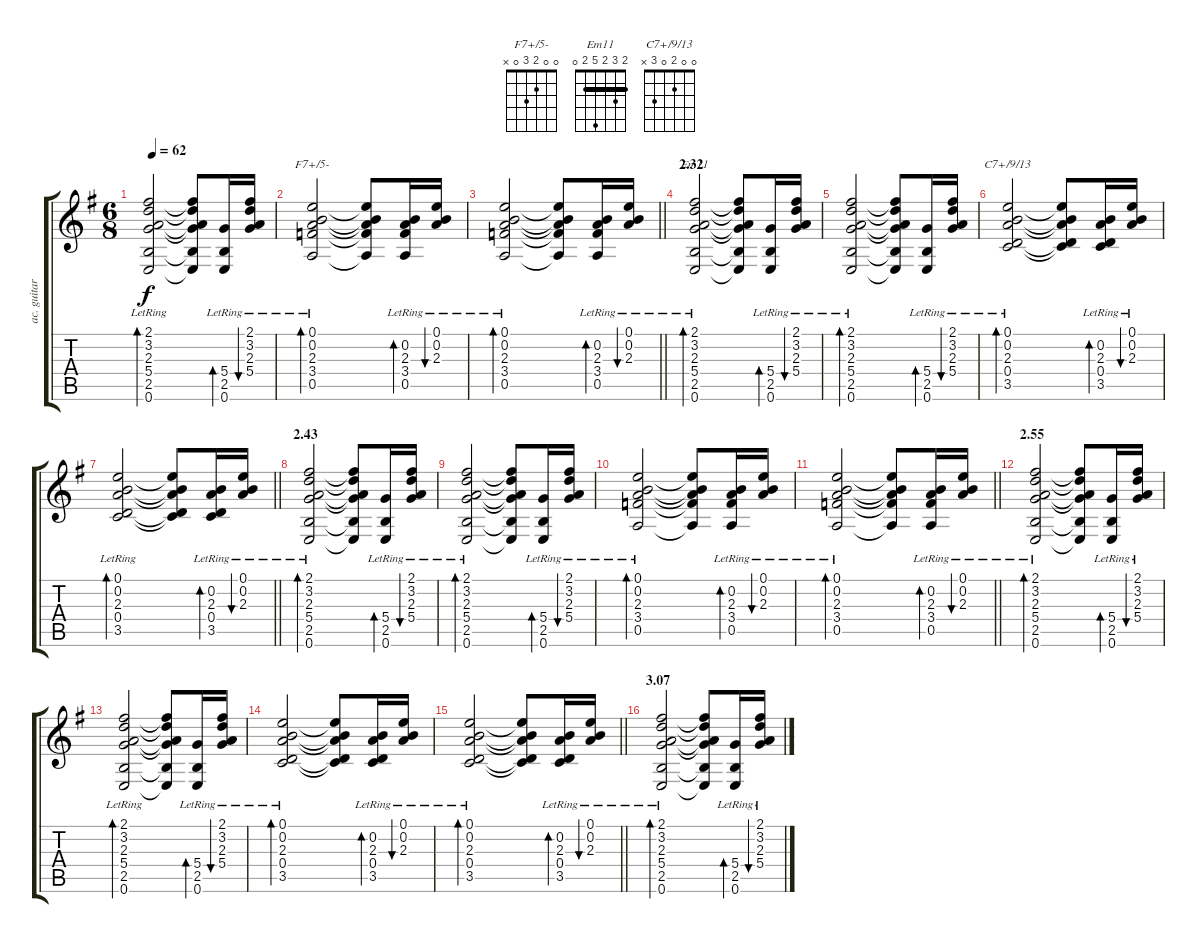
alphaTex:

\track ("ac. guitar" "ac. guitar") {instrument acousticguitarnylon}
\staff {score tabs}
\tuning (E4 B3 G3 D3 A2 E2) {hide}
\chord ("F7+/5-" 0 0 2 3 0 x)
\chord ("Em11" 2 3 2 5 2 0) {barre 2}
\chord ("C7+/9/13" 0 0 2 0 3 x)
\ts (6 8)
\tempo 62
\clef g2
\ks g
(2.1{lr} 3.2{lr} 2.3{lr} 5.4{lr} 2.5{lr} 0.6{lr}).2{bd 30 dy f} (2.1{t} 3.2{t} 2.3{t} 5.4{t} 2.5{t} 0.6{t}).8 (5.4{lr} 2.5{lr} 0.6{lr}).16{bd 30} (2.1{lr} 3.2{lr} 2.3{lr} 5.4{lr}).16{bu 30} |
(0.1{lr} 0.2{lr} 2.3{lr} 3.4{lr} 0.5{lr}).2{bd 30 ch "F7+/5-"} (0.1{t} 0.2{t} 2.3{t} 3.4{t} 0.5{t}).8 (0.2{lr} 2.3{lr} 3.4{lr} 0.5{lr}).16{bd 30} (0.1{lr} 0.2{lr} 2.3{lr}).16{bu 30} |
\barLineRight lightlight
(0.1{lr} 0.2{lr} 2.3{lr} 3.4{lr} 0.5{lr}).2{bd 30} (0.1{t} 0.2{t} 2.3{t} 3.4{t} 0.5{t}).8 (0.2{lr} 2.3{lr} 3.4{lr} 0.5{lr}).16{bd 30} (0.1{lr} 0.2{lr} 2.3{lr}).16{bu 30} |
\section ("" "2.32")
(2.1{lr} 3.2{lr} 2.3{lr} 5.4{lr} 2.5{lr} 0.6{lr}).2{bd 30 ch "Em11"} (2.1{t} 3.2{t} 2.3{t} 5.4{t} 2.5{t} 0.6{t}).8 (5.4{lr} 2.5{lr} 0.6{lr}).16{bd 30} (2.1{lr} 3.2{lr} 2.3{lr} 5.4{lr}).16{bu 30} |
(2.1{lr} 3.2{lr} 2.3{lr} 5.4{lr} 2.5{lr} 0.6{lr}).2{bd 30} (2.1{t} 3.2{t} 2.3{t} 5.4{t} 2.5{t} 0.6{t}).8 (5.4{lr} 2.5{lr} 0.6{lr}).16{bd 30} (2.1{lr} 3.2{lr} 2.3{lr} 5.4{lr}).16{bu 30} |
(0.1{lr} 0.2{lr} 2.3{lr} 0.4{lr} 3.5{lr}).2{bd 30 ch "C7+/9/13"} (0.1{t} 0.2{t} 2.3{t} 0.4{t} 3.5{t}).8 (0.2{lr} 2.3{lr} 0.4{lr} 3.5{lr}).16{bd 30} (0.1{lr} 0.2{lr} 2.3{lr}).16{bu 30} |
\barLineRight lightlight
(0.1{lr} 0.2{lr} 2.3{lr} 0.4{lr} 3.5{lr}).2{bd 30} (0.1{t} 0.2{t} 2.3{t} 0.4{t} 3.5{t}).8 (0.2{lr} 2.3{lr} 0.4{lr} 3.5{lr}).16{bd 30} (0.1{lr} 0.2{lr} 2.3{lr}).16{bu 30} |
\section ("" "2.43")
(2.1{lr} 3.2{lr} 2.3{lr} 5.4{lr} 2.5{lr} 0.6{lr}).2{bd 30} (2.1{t} 3.2{t} 2.3{t} 5.4{t} 2.5{t} 0.6{t}).8 (5.4{lr} 2.5{lr} 0.6{lr}).16{bd 30} (2.1{lr} 3.2{lr} 2.3{lr} 5.4{lr}).16{bu 30} |
(2.1{lr} 3.2{lr} 2.3{lr} 5.4{lr} 2.5{lr} 0.6{lr}).2{bd 30} (2.1{t} 3.2{t} 2.3{t} 5.4{t} 2.5{t} 0.6{t}).8 (5.4{lr} 2.5{lr} 0.6{lr}).16{bd 30} (2.1{lr} 3.2{lr} 2.3{lr} 5.4{lr}).16{bu 30} |
(0.1{lr} 0.2{lr} 2.3{lr} 3.4{lr} 0.5{lr}).2{bd 30} (0.1{t} 0.2{t} 2.3{t} 3.4{t} 0.5{t}).8 (0.2{lr} 2.3{lr} 3.4{lr} 0.5{lr}).16{bd 30} (0.1{lr} 0.2{lr} 2.3{lr}).16{bu 30} |
\barLineRight lightlight
(0.1{lr} 0.2{lr} 2.3{lr} 3.4{lr} 0.5{lr}).2{bd 30} (0.1{t} 0.2{t} 2.3{t} 3.4{t} 0.5{t}).8 (0.2{lr} 2.3{lr} 3.4{lr} 0.5{lr}).16{bd 30} (0.1{lr} 0.2{lr} 2.3{lr}).16{bu 30} |
\section ("" "2.55")
(2.1{lr} 3.2{lr} 2.3{lr} 5.4{lr} 2.5{lr} 0.6{lr}).2{bd 30} (2.1{t} 3.2{t} 2.3{t} 5.4{t} 2.5{t} 0.6{t}).8 (5.4{lr} 2.5{lr} 0.6{lr}).16{bd 30} (2.1{lr} 3.2{lr} 2.3{lr} 5.4{lr}).16{bu 30} |
(2.1{lr} 3.2{lr} 2.3{lr} 5.4{lr} 2.5{lr} 0.6{lr}).2{bd 30} (2.1{t} 3.2{t} 2.3{t} 5.4{t} 2.5{t} 0.6{t}).8 (5.4{lr} 2.5{lr} 0.6{lr}).16{bd 30} (2.1{lr} 3.2{lr} 2.3{lr} 5.4{lr}).16{bu 30} |
(0.1{lr} 0.2{lr} 2.3{lr} 0.4{lr} 3.5{lr}).2{bd 30} (0.1{t} 0.2{t} 2.3{t} 0.4{t} 3.5{t}).8 (0.2{lr} 2.3{lr} 0.4{lr} 3.5{lr}).16{bd 30} (0.1{lr} 0.2{lr} 2.3{lr}).16{bu 30} |
\barLineRight lightlight
(0.1{lr} 0.2{lr} 2.3{lr} 0.4{lr} 3.5{lr}).2{bd 30} (0.1{t} 0.2{t} 2.3{t} 0.4{t} 3.5{t}).8 (0.2{lr} 2.3{lr} 0.4{lr} 3.5{lr}).16{bd 30} (0.1{lr} 0.2{lr} 2.3{lr}).16{bu 30} |
\section ("" "3.07")
(2.1{lr} 3.2{lr} 2.3{lr} 5.4{lr} 2.5{lr} 0.6{lr}).2{bd 30} (2.1{t} 3.2{t} 2.3{t} 5.4{t} 2.5{t} 0.6{t}).8 (5.4{lr} 2.5{lr} 0.6{lr}).16{bd 30} (2.1{lr} 3.2{lr} 2.3{lr} 5.4{lr}).16{bu 30}
